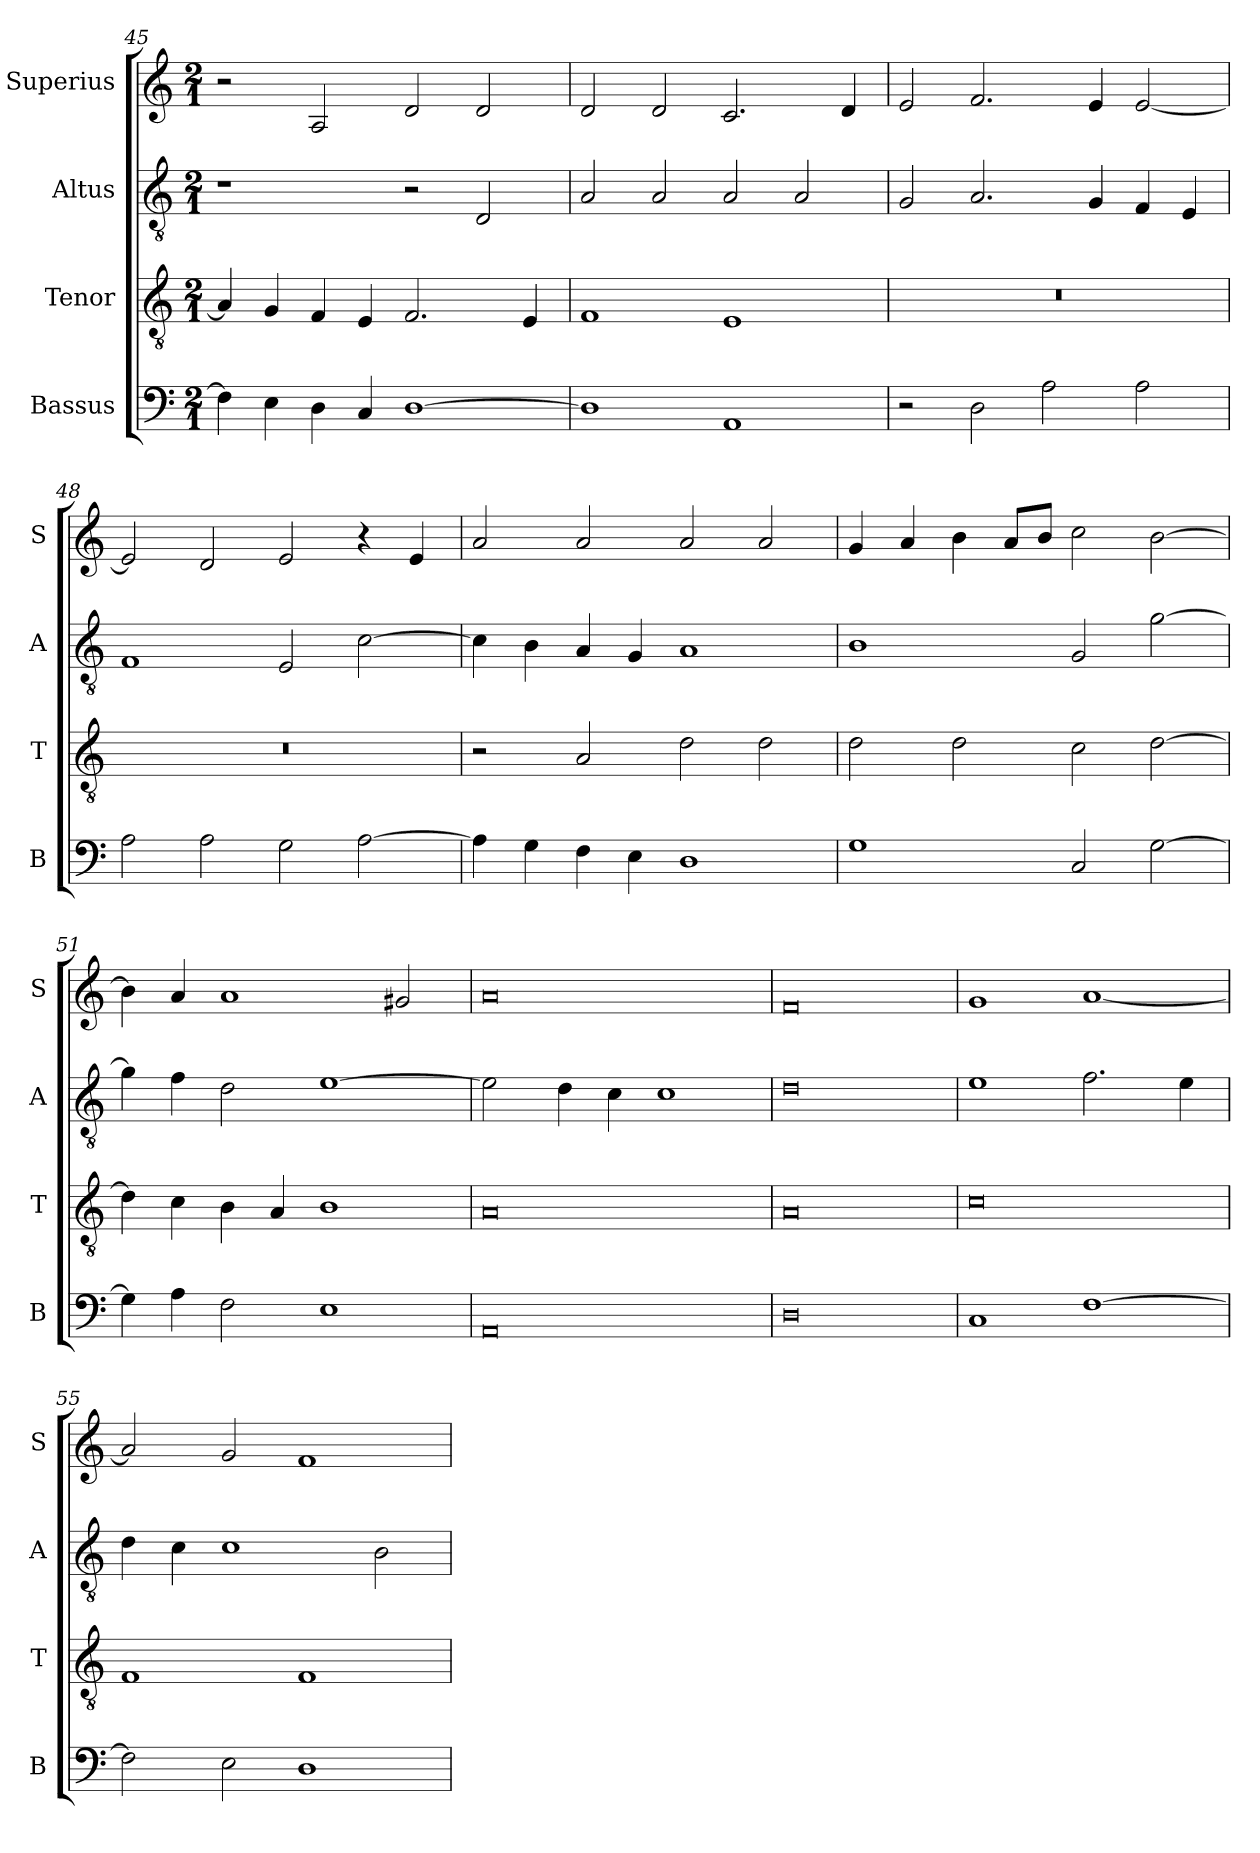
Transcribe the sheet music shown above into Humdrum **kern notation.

**kern	**kern	**kern	**kern
*part4	*part3	*part2	*part1
*staff4	*staff3	*staff2	*staff1
*I"Bassus	*I"Tenor	*I"Altus	*I"Superius
*I'B	*I'T	*I'A	*I'S
*clefF4	*clefGv2	*clefGv2	*clefG2
*k[]	*k[]	*k[]	*k[]
*C:	*C:	*C:	*C:
*M2/1	*M2/1	*M2/1	*M2/1
=45	=45	=45	=45
4F]	4A]	1r	2r
4E	4G	.	.
4D	4F	.	2A
4C	4E	.	.
[1D	2.F	2r	2d
.	.	2D	2d
.	4E	.	.
=46	=46	=46	=46
1D]	1F	2A	2d
.	.	2A	2d
1AA	1E	2A	2.c
.	.	2A	.
.	.	.	4d
=47	=47	=47	=47
2r	0r	2G	2e
2D	.	2.A	2.f
2A	.	.	.
.	.	4G	4e
2A	.	4F	[2e
.	.	4E	.
=48	=48	=48	=48
2A	0r	1F	2e]
2A	.	.	2d
2G	.	2E	2e
[2A	.	[2c	4r
.	.	.	4e
=49	=49	=49	=49
4A]	2r	4c]	2a
4G	.	4B	.
4F	2A	4A	2a
4E	.	4G	.
1D	2d	1A	2a
.	2d	.	2a
=50	=50	=50	=50
1G	2d	1B	4g
.	.	.	4a
.	2d	.	4b
.	.	.	8aL
.	.	.	8bJ
2C	2c	2G	2cc
[2G	[2d	[2g	[2b
=51	=51	=51	=51
4G]	4d]	4g]	4b]
4A	4c	4f	4a
2F	4B	2d	1a
.	4A	.	.
1E	1B	[1e	.
.	.	.	2g#X
=52	=52	=52	=52
0AA	0A	2e]	0a
.	.	4d	.
.	.	4c	.
.	.	1c	.
=53	=53	=53	=53
0D	0A	0d	0f
=54	=54	=54	=54
1C	0c	1e	1g
[1F	.	2.f	[1a
.	.	4e	.
=55	=55	=55	=55
2F]	1F	4d	2a]
.	.	4c	.
2E	.	1c	2g
1D	1F	.	1f
.	.	2B	.
=	=	=	=
*-	*-	*-	*-
